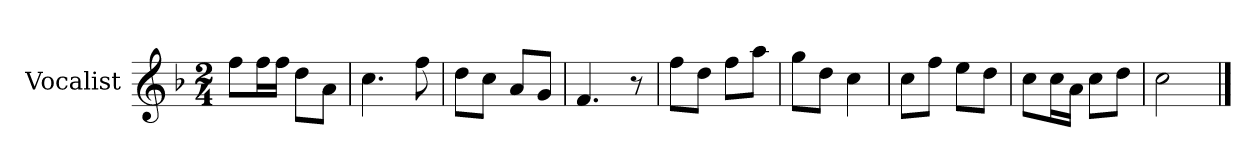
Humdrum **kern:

**kern
*part1
*staff1
*I"Vocalist
*k[b-]
*F:
*M2/4
=
8ffL
16ffL
16ffJJ
8ddL
8aJ
=1
4.cc
8ff
=2
8ddL
8ccJ
8aL
8gJ
=3
4.f
8r
=4
8ffL
8ddJ
8ffL
8aaJ
=5
8ggL
8ddJ
4cc
=6
8ccL
8ffJ
8eeL
8ddJ
=7
8ccL
16ccL
16aJJ
8ccL
8ddJ
=8
2cc
==
*-
